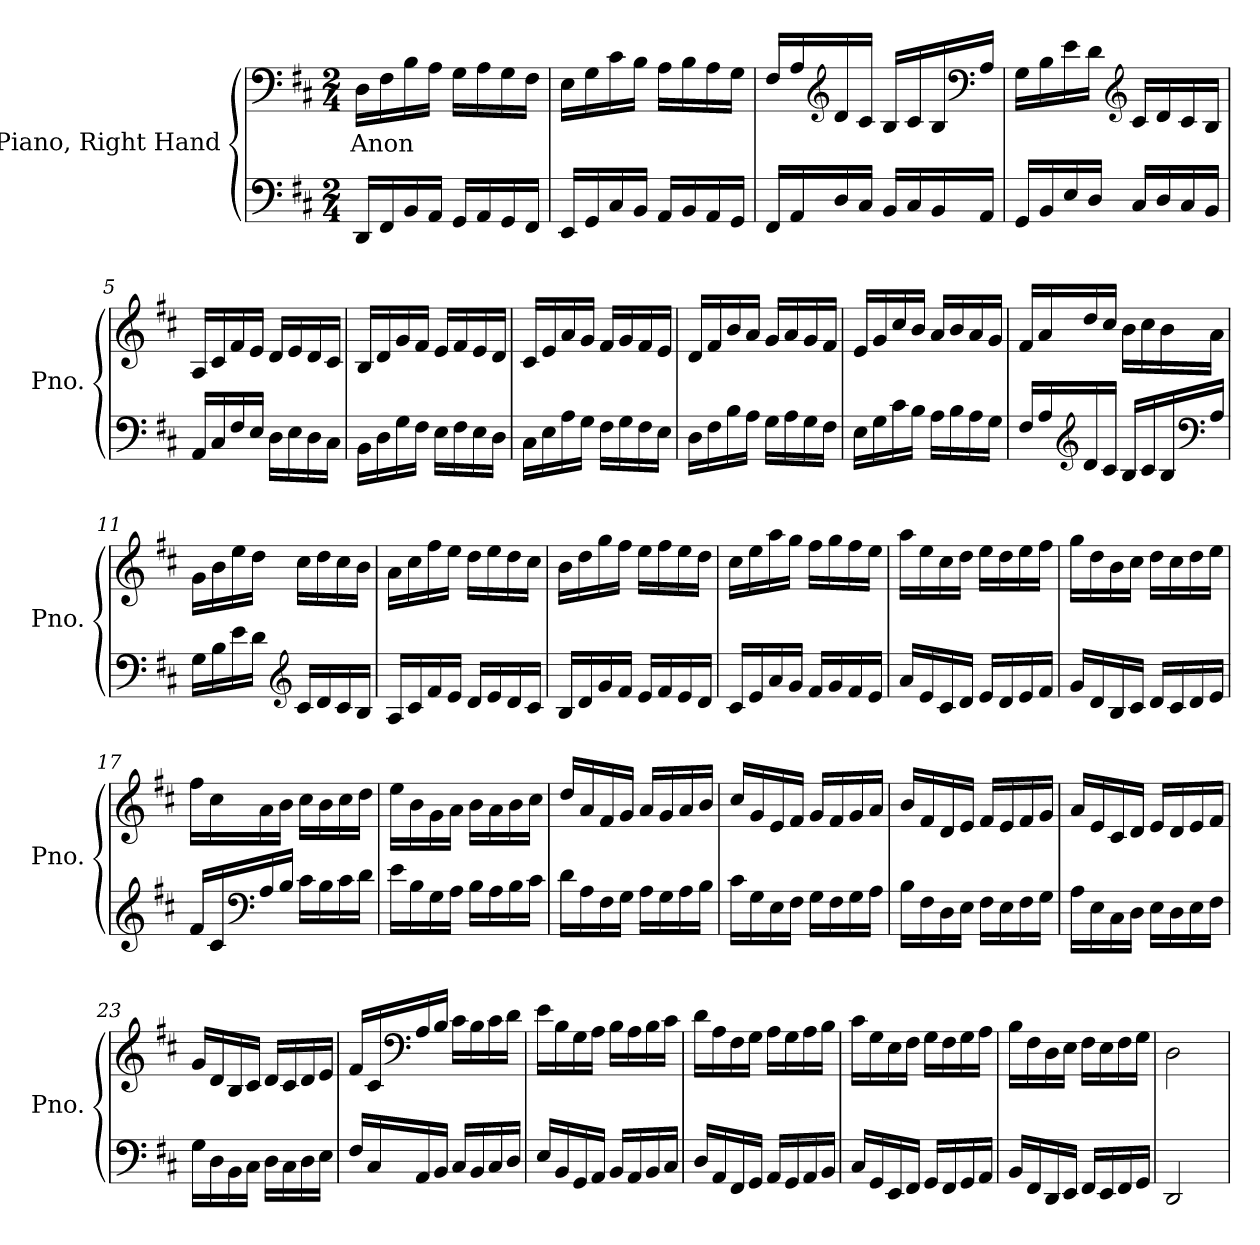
**kern	**kern	**text
*part2	*part1	*part1
*staff2	*staff1	*staff1
*I"Piano, Right Hand	*I"Piano, Right Hand	*
*I'Pno.	*I'Pno.	*
*clefF4	*clefF4	*
*k[f#c#]	*k[f#c#]	*
*M2/4	*M2/4	*
*MM60	*MM60	*
=1	=1	=1
!	!	!LO:LY:b
16DD/LL	16D\LL	Anon
16FF#/	16F#\	.
16BB/	16B\	.
16AA/JJ	16A\JJ	.
16GG/LL	16G\LL	.
16AA/	16A\	.
16GG/	16G\	.
16FF#/JJ	16F#\JJ	.
=2	=2	=2
16EE/LL	16E\LL	.
16GG/	16G\	.
16C#/	16c#\	.
16BB/JJ	16B\JJ	.
16AA/LL	16A\LL	.
16BB/	16B\	.
16AA/	16A\	.
16GG/JJ	16G\JJ	.
=3	=3	=3
16FF#/LL	16F#/LL	.
16AA/	16A/	.
*	*clefG2	*
16D/	16d/	.
16C#/JJ	16c#/JJ	.
16BB/LL	16B/LL	.
16C#/	16c#/	.
16BB/	16B/	.
*	*clefF4	*
16AA/JJ	16A/JJ	.
!!LO:LB:g=z
=4	=4	=4
16GG/LL	16G\LL	.
16BB/	16B\	.
16E/	16e\	.
16D/JJ	16d\JJ	.
*	*clefG2	*
16C#/LL	16c#/LL	.
16D/	16d/	.
16C#/	16c#/	.
16BB/JJ	16B/JJ	.
=5	=5	=5
16AA/LL	16A/LL	.
16C#/	16c#/	.
16F#/	16f#/	.
16E/JJ	16e/JJ	.
16D\LL	16d/LL	.
16E\	16e/	.
16D\	16d/	.
16C#\JJ	16c#/JJ	.
=6	=6	=6
16BB\LL	16B/LL	.
16D\	16d/	.
16G\	16g/	.
16F#\JJ	16f#/JJ	.
16E\LL	16e/LL	.
16F#\	16f#/	.
16E\	16e/	.
16D\JJ	16d/JJ	.
=7	=7	=7
16C#\LL	16c#/LL	.
16E\	16e/	.
16A\	16a/	.
16G\JJ	16g/JJ	.
16F#\LL	16f#/LL	.
16G\	16g/	.
16F#\	16f#/	.
16E\JJ	16e/JJ	.
!!LO:LB:g=z
=8	=8	=8
16D\LL	16d/LL	.
16F#\	16f#/	.
16B\	16b/	.
16A\JJ	16a/JJ	.
16G\LL	16g/LL	.
16A\	16a/	.
16G\	16g/	.
16F#\JJ	16f#/JJ	.
=9	=9	=9
16E\LL	16e/LL	.
16G\	16g/	.
16c#\	16cc#/	.
16B\JJ	16b/JJ	.
16A\LL	16a/LL	.
16B\	16b/	.
16A\	16a/	.
16G\JJ	16g/JJ	.
=10	=10	=10
16F#/LL	16f#/LL	.
16A/	16a/	.
*clefG2	*	*
16d/	16dd/	.
16c#/JJ	16cc#/JJ	.
16B/LL	16b\LL	.
16c#/	16cc#\	.
16B/	16b\	.
*clefF4	*	*
16A/JJ	16a\JJ	.
=11	=11	=11
16G\LL	16g\LL	.
16B\	16b\	.
16e\	16ee\	.
16d\JJ	16dd\JJ	.
*clefG2	*	*
16c#/LL	16cc#\LL	.
16d/	16dd\	.
16c#/	16cc#\	.
16B/JJ	16b\JJ	.
!!LO:LB:g=z
=12	=12	=12
16A/LL	16a\LL	.
16c#/	16cc#\	.
16f#/	16ff#\	.
16e/JJ	16ee\JJ	.
16d/LL	16dd\LL	.
16e/	16ee\	.
16d/	16dd\	.
16c#/JJ	16cc#\JJ	.
=13	=13	=13
16B/LL	16b\LL	.
16d/	16dd\	.
16g/	16gg\	.
16f#/JJ	16ff#\JJ	.
16e/LL	16ee\LL	.
16f#/	16ff#\	.
16e/	16ee\	.
16d/JJ	16dd\JJ	.
=14	=14	=14
16c#/LL	16cc#\LL	.
16e/	16ee\	.
16a/	16aa\	.
16g/JJ	16gg\JJ	.
16f#/LL	16ff#\LL	.
16g/	16gg\	.
16f#/	16ff#\	.
16e/JJ	16ee\JJ	.
=15	=15	=15
16a/LL	16aa\LL	.
16e/	16ee\	.
16c#/	16cc#\	.
16d/JJ	16dd\JJ	.
16e/LL	16ee\LL	.
16d/	16dd\	.
16e/	16ee\	.
16f#/JJ	16ff#\JJ	.
=16	=16	=16
16g/LL	16gg\LL	.
16d/	16dd\	.
16B/	16b\	.
16c#/JJ	16cc#\JJ	.
16d/LL	16dd\LL	.
16c#/	16cc#\	.
16d/	16dd\	.
16e/JJ	16ee\JJ	.
!!LO:LB:g=z
=17	=17	=17
16f#/LL	16ff#\LL	.
16c#/	16cc#\	.
*clefF4	*	*
16A/	16a\	.
16B/JJ	16b\JJ	.
16c#\LL	16cc#\LL	.
16B\	16b\	.
16c#\	16cc#\	.
16d\JJ	16dd\JJ	.
=18	=18	=18
16e\LL	16ee\LL	.
16B\	16b\	.
16G\	16g\	.
16A\JJ	16a\JJ	.
16B\LL	16b\LL	.
16A\	16a\	.
16B\	16b\	.
16c#\JJ	16cc#\JJ	.
=19	=19	=19
16d\LL	16dd/LL	.
16A\	16a/	.
16F#\	16f#/	.
16G\JJ	16g/JJ	.
16A\LL	16a/LL	.
16G\	16g/	.
16A\	16a/	.
16B\JJ	16b/JJ	.
=20	=20	=20
16c#\LL	16cc#/LL	.
16G\	16g/	.
16E\	16e/	.
16F#\JJ	16f#/JJ	.
16G\LL	16g/LL	.
16F#\	16f#/	.
16G\	16g/	.
16A\JJ	16a/JJ	.
!!LO:LB:g=z
=21	=21	=21
16B\LL	16b/LL	.
16F#\	16f#/	.
16D\	16d/	.
16E\JJ	16e/JJ	.
16F#\LL	16f#/LL	.
16E\	16e/	.
16F#\	16f#/	.
16G\JJ	16g/JJ	.
=22	=22	=22
16A\LL	16a/LL	.
16E\	16e/	.
16C#\	16c#/	.
16D\JJ	16d/JJ	.
16E\LL	16e/LL	.
16D\	16d/	.
16E\	16e/	.
16F#\JJ	16f#/JJ	.
=23	=23	=23
16G\LL	16g/LL	.
16D\	16d/	.
16BB\	16B/	.
16C#\JJ	16c#/JJ	.
16D\LL	16d/LL	.
16C#\	16c#/	.
16D\	16d/	.
16E\JJ	16e/JJ	.
=24	=24	=24
16F#/LL	16f#/LL	.
16C#/	16c#/	.
*	*clefF4	*
16AA/	16A/	.
16BB/JJ	16B/JJ	.
16C#/LL	16c#\LL	.
16BB/	16B\	.
16C#/	16c#\	.
16D/JJ	16d\JJ	.
!!LO:PB:g=z
=25	=25	=25
16E/LL	16e\LL	.
16BB/	16B\	.
16GG/	16G\	.
16AA/JJ	16A\JJ	.
16BB/LL	16B\LL	.
16AA/	16A\	.
16BB/	16B\	.
16C#/JJ	16c#\JJ	.
=26	=26	=26
16D/LL	16d\LL	.
16AA/	16A\	.
16FF#/	16F#\	.
16GG/JJ	16G\JJ	.
16AA/LL	16A\LL	.
16GG/	16G\	.
16AA/	16A\	.
16BB/JJ	16B\JJ	.
=27	=27	=27
16C#/LL	16c#\LL	.
16GG/	16G\	.
16EE/	16E\	.
16FF#/JJ	16F#\JJ	.
16GG/LL	16G\LL	.
16FF#/	16F#\	.
16GG/	16G\	.
16AA/JJ	16A\JJ	.
=28	=28	=28
16BB/LL	16B\LL	.
16FF#/	16F#\	.
16DD/	16D\	.
16EE/JJ	16E\JJ	.
16FF#/LL	16F#\LL	.
16EE/	16E\	.
16FF#/	16F#\	.
16GG/JJ	16G\JJ	.
=29	=29	=29
2DD/	2D\	.
=	=	=
*-	*-	*-
